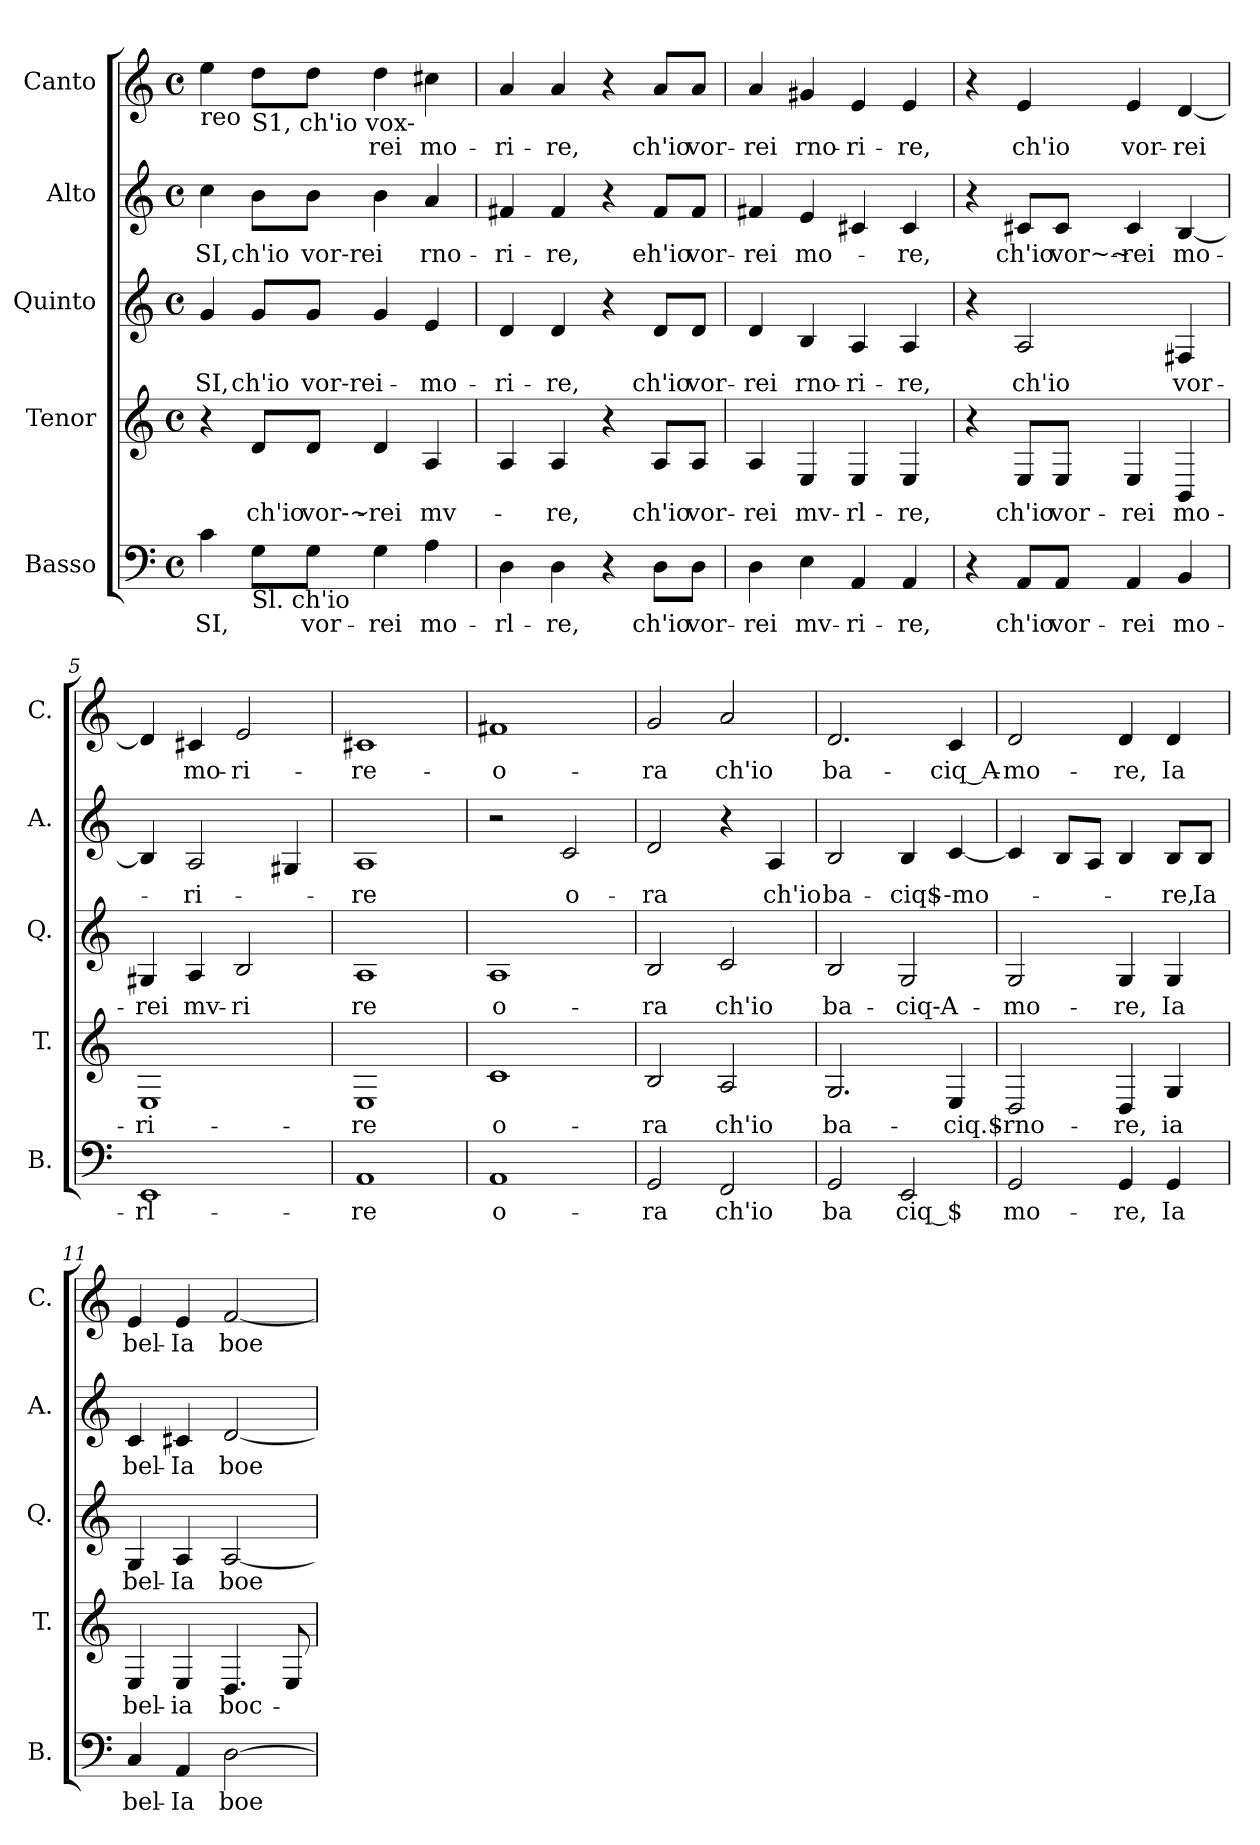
**kern	**text	**kern	**text	**kern	**text	**kern	**text	**kern	**text
*part5	*part5	*part4	*part4	*part3	*part3	*part2	*part2	*part1	*part1
*staff5	*staff5	*staff4	*staff4	*staff3	*staff3	*staff2	*staff2	*staff1	*staff1
*I"Basso	*	*I"Tenor	*	*I"Quinto	*	*I"Alto	*	*I"Canto	*
*I'B.	*	*I'T.	*	*I'Q.	*	*I'A.	*	*I'C.	*
*clefF4	*	*clefG2	*	*clefG2	*	*clefG2	*	*clefG2	*
*k[]	*	*k[]	*	*k[]	*	*k[]	*	*k[]	*
*M4/4	*	*M4/4	*	*M4/4	*	*M4/4	*	*M4/4	*
*met(c)	*	*met(c)	*	*met(c)	*	*met(c)	*	*met(c)	*
=1	=1	=1	=1	=1	=1	=1	=1	=1	=1
!	!	!	!	!	!	!	!	!LO:TX:b:t=reo	!
!	!LO:LY:b	!	!	!	!LO:LY:b	!	!LO:LY:b	!	!
4c\	-SI,	4r	.	4g/	-SI,	4cc\	-SI,	4ee\	.
!	!	!	!	!	!	!	!	!LO:TX:b:t=S1, ch'io vox-	!
!LO:TX:b:t=Sl. ch'io	!	!	!	!	!	!	!	!	!
!	!	!	!LO:LY:b	!	!LO:LY:b	!	!LO:LY:b	!	!
8G\L	.	8d/L	-ch'io	8g/L	-ch'io	8b\L	-ch'io	8dd\L	.
!	!LO:LY:b	!	!LO:LY:b	!	!LO:LY:b	!	!LO:LY:b	!	!
8G\J	-vor--	8d/J	-vor-~-	8g/J	-vor-rei-	8b\J	-vor-rei	8dd\J	.
!	!LO:LY:b	!	!LO:LY:b	!	!	!	!	!	!LO:LY:b
4G\	-rei	4d/	-rei	4g/	.	4b\	.	4dd\	-rei
!	!LO:LY:b	!	!LO:LY:b	!	!LO:LY:b	!	!LO:LY:b	!	!LO:LY:b
4A\	-mo-	4A/	-mv-	4e/	-mo-	4a/	-rno-	4cc#X\	-mo-
=2	=2	=2	=2	=2	=2	=2	=2	=2	=2
!	!LO:LY:b	!	!	!	!LO:LY:b	!	!LO:LY:b	!	!LO:LY:b
4D\	-rl-	4A/	.	4d/	-ri-	4f#X/	-ri-	4a/	-ri-
!	!LO:LY:b	!	!LO:LY:b	!	!LO:LY:b	!	!LO:LY:b	!	!LO:LY:b
4D\	-re,	4A/	-re,	4d/	-re,	4f#/	-re,	4a/	-re,
4r	.	4r	.	4r	.	4r	.	4r	.
!	!LO:LY:b	!	!LO:LY:b	!	!LO:LY:b	!	!LO:LY:b	!	!LO:LY:b
8D\L	-ch'io	8A/L	-ch'io	8d/L	-ch'io	8f#/L	-eh'io	8a/L	-ch'io
!	!LO:LY:b	!	!LO:LY:b	!	!LO:LY:b	!	!LO:LY:b	!	!LO:LY:b
8D\J	-vor-	8A/J	-vor-	8d/J	-vor-	8f#/J	-vor-	8a/J	-vor-
=3	=3	=3	=3	=3	=3	=3	=3	=3	=3
!	!LO:LY:b	!	!LO:LY:b	!	!LO:LY:b	!	!LO:LY:b	!	!LO:LY:b
4D\	-rei	4A/	-rei	4d/	-rei	4f#X/	-rei	4a/	-rei
!	!LO:LY:b	!	!LO:LY:b	!	!LO:LY:b	!	!LO:LY:b	!	!LO:LY:b
4E\	-mv-	4E/	-mv-	4B/	-rno-	4e/	-mo-	4g#X/	-rno-
!	!LO:LY:b	!	!LO:LY:b	!	!LO:LY:b	!	!	!	!LO:LY:b
4AA/	-ri-	4E/	-rl-	4A/	-ri-	4c#X/	.	4e/	-ri-
!	!LO:LY:b	!	!LO:LY:b	!	!LO:LY:b	!	!LO:LY:b	!	!LO:LY:b
4AA/	-re,	4E/	-re,	4A/	-re,	4c#/	-re,	4e/	-re,
=4	=4	=4	=4	=4	=4	=4	=4	=4	=4
4r	.	4r	.	4r	.	4r	.	4r	.
!	!LO:LY:b	!	!LO:LY:b	!	!LO:LY:b	!	!LO:LY:b	!	!LO:LY:b
8AA/L	-ch'io	8E/L	-ch'io	2A/	-ch'io	8c#X/L	-ch'io	4e/	-ch'io
!	!LO:LY:b	!	!LO:LY:b	!	!	!	!LO:LY:b	!	!
8AA/J	-vor--	8E/J	-vor--	.	.	8c#/J	-vor~~-	.	.
!	!LO:LY:b	!	!LO:LY:b	!	!	!	!LO:LY:b	!	!LO:LY:b
4AA/	-rei	4E/	-rei	.	.	4c#/	-rei	4e/	-vor-
!	!LO:LY:b	!	!LO:LY:b	!	!LO:LY:b	!	!LO:LY:b	!	!LO:LY:b
4BB/	-mo-	4BB/	-mo-	4F#X/	-vor-	[4B/	-mo-	[4d/	-rei
=5	=5	=5	=5	=5	=5	=5	=5	=5	=5
!	!LO:LY:b	!	!LO:LY:b	!	!LO:LY:b	!	!	!	!
1EE	-rl-	1E	-ri-	4G#X/	-rei	4B/]	.	4d/]	.
!	!	!	!	!	!LO:LY:b	!	!LO:LY:b	!	!LO:LY:b
.	.	.	.	4A/	-mv-	2A/	-ri-	4c#X/	-mo-
!	!	!	!	!	!LO:LY:b	!	!	!	!LO:LY:b
.	.	.	.	2B/	-ri	.	.	2e/	-ri-
.	.	.	.	.	.	4G#X/	.	.	.
=6	=6	=6	=6	=6	=6	=6	=6	=6	=6
!	!LO:LY:b	!	!LO:LY:b	!	!LO:LY:b	!	!LO:LY:b	!	!LO:LY:b
1AA	-re	1E	-re	1A	-re	1A	-re	1c#X	-re-
=7	=7	=7	=7	=7	=7	=7	=7	=7	=7
!	!LO:LY:b	!	!LO:LY:b	!	!LO:LY:b	!	!	!	!LO:LY:b
1AA	-o-	1c	-o-	1A	-o-	2r	.	1f#X	-o-
!	!	!	!	!	!	!	!LO:LY:b	!	!
.	.	.	.	.	.	2c/	-o-	.	.
!!LO:LB:g=z
=8	=8	=8	=8	=8	=8	=8	=8	=8	=8
!	!LO:LY:b	!	!LO:LY:b	!	!LO:LY:b	!	!LO:LY:b	!	!LO:LY:b
2GG/	-ra	2B/	-ra	2B/	-ra	2d/	-ra	2g/	-ra
!	!LO:LY:b	!	!LO:LY:b	!	!LO:LY:b	!	!	!	!LO:LY:b
2FF/	-ch'io	2A/	-ch'io	2c/	-ch'io	4r	.	2a/	-ch'io
!	!	!	!	!	!	!	!LO:LY:b	!	!
.	.	.	.	.	.	4A/	-ch'io	.	.
=9	=9	=9	=9	=9	=9	=9	=9	=9	=9
!	!LO:LY:b	!	!LO:LY:b	!	!LO:LY:b	!	!LO:LY:b	!	!LO:LY:b
2GG/	-ba	2.G/	-ba-	2B/	-ba-	2B/	-ba-	2.d/	-ba-
!	!LO:LY:b	!	!	!	!LO:LY:b	!	!LO:LY:b	!	!
2EE/	-ciq_$	.	.	2G/	-ciq-A-	4B/	-ciq$-	.	.
!	!	!	!LO:LY:b	!	!	!	!LO:LY:b	!	!LO:LY:b
.	.	4E/	-ciq.$-	.	.	[4c/	--mo-	4c/	-ciq_A-
=10	=10	=10	=10	=10	=10	=10	=10	=10	=10
!	!LO:LY:b	!	!LO:LY:b	!	!LO:LY:b	!	!	!	!LO:LY:b
2GG/	-mo-	2D/	-rno-	2G/	-mo-	4c/]	.	2d/	-mo-
.	.	.	.	.	.	8B/L	.	.	.
.	.	.	.	.	.	8A/J	.	.	.
!	!LO:LY:b	!	!LO:LY:b	!	!LO:LY:b	!	!	!	!LO:LY:b
4GG/	-re,	4D/	-re,	4G/	-re,	4B/	.	4d/	-re,
!	!LO:LY:b	!	!LO:LY:b	!	!LO:LY:b	!	!LO:LY:b	!	!LO:LY:b
4GG/	-Ia	4G/	-ia	4G/	-Ia	8B/L	-re,	4d/	-Ia
!	!	!	!	!	!	!	!LO:LY:b	!	!
.	.	.	.	.	.	8B/J	-Ia	.	.
=11	=11	=11	=11	=11	=11	=11	=11	=11	=11
!	!LO:LY:b	!	!LO:LY:b	!	!LO:LY:b	!	!LO:LY:b	!	!LO:LY:b
4C/	-bel-	4E/	-bel-	4G/	-bel-	4c/	-bel-	4e/	-bel-
!	!LO:LY:b	!	!LO:LY:b	!	!LO:LY:b	!	!LO:LY:b	!	!LO:LY:b
4AA/	-Ia	4E/	-ia	4A/	-Ia	4c#X/	-Ia	4e/	-Ia
!	!LO:LY:b	!	!LO:LY:b	!	!LO:LY:b	!	!LO:LY:b	!	!LO:LY:b
[2D\	-boe-	4.D/	-boc-	[2A/	-boe-	[2d/	-boe-	[2f/	-boe--
.	.	8E/	.	.	.	.	.	.	.
=	=	=	=	=	=	=	=	=	=
*-	*-	*-	*-	*-	*-	*-	*-	*-	*-
